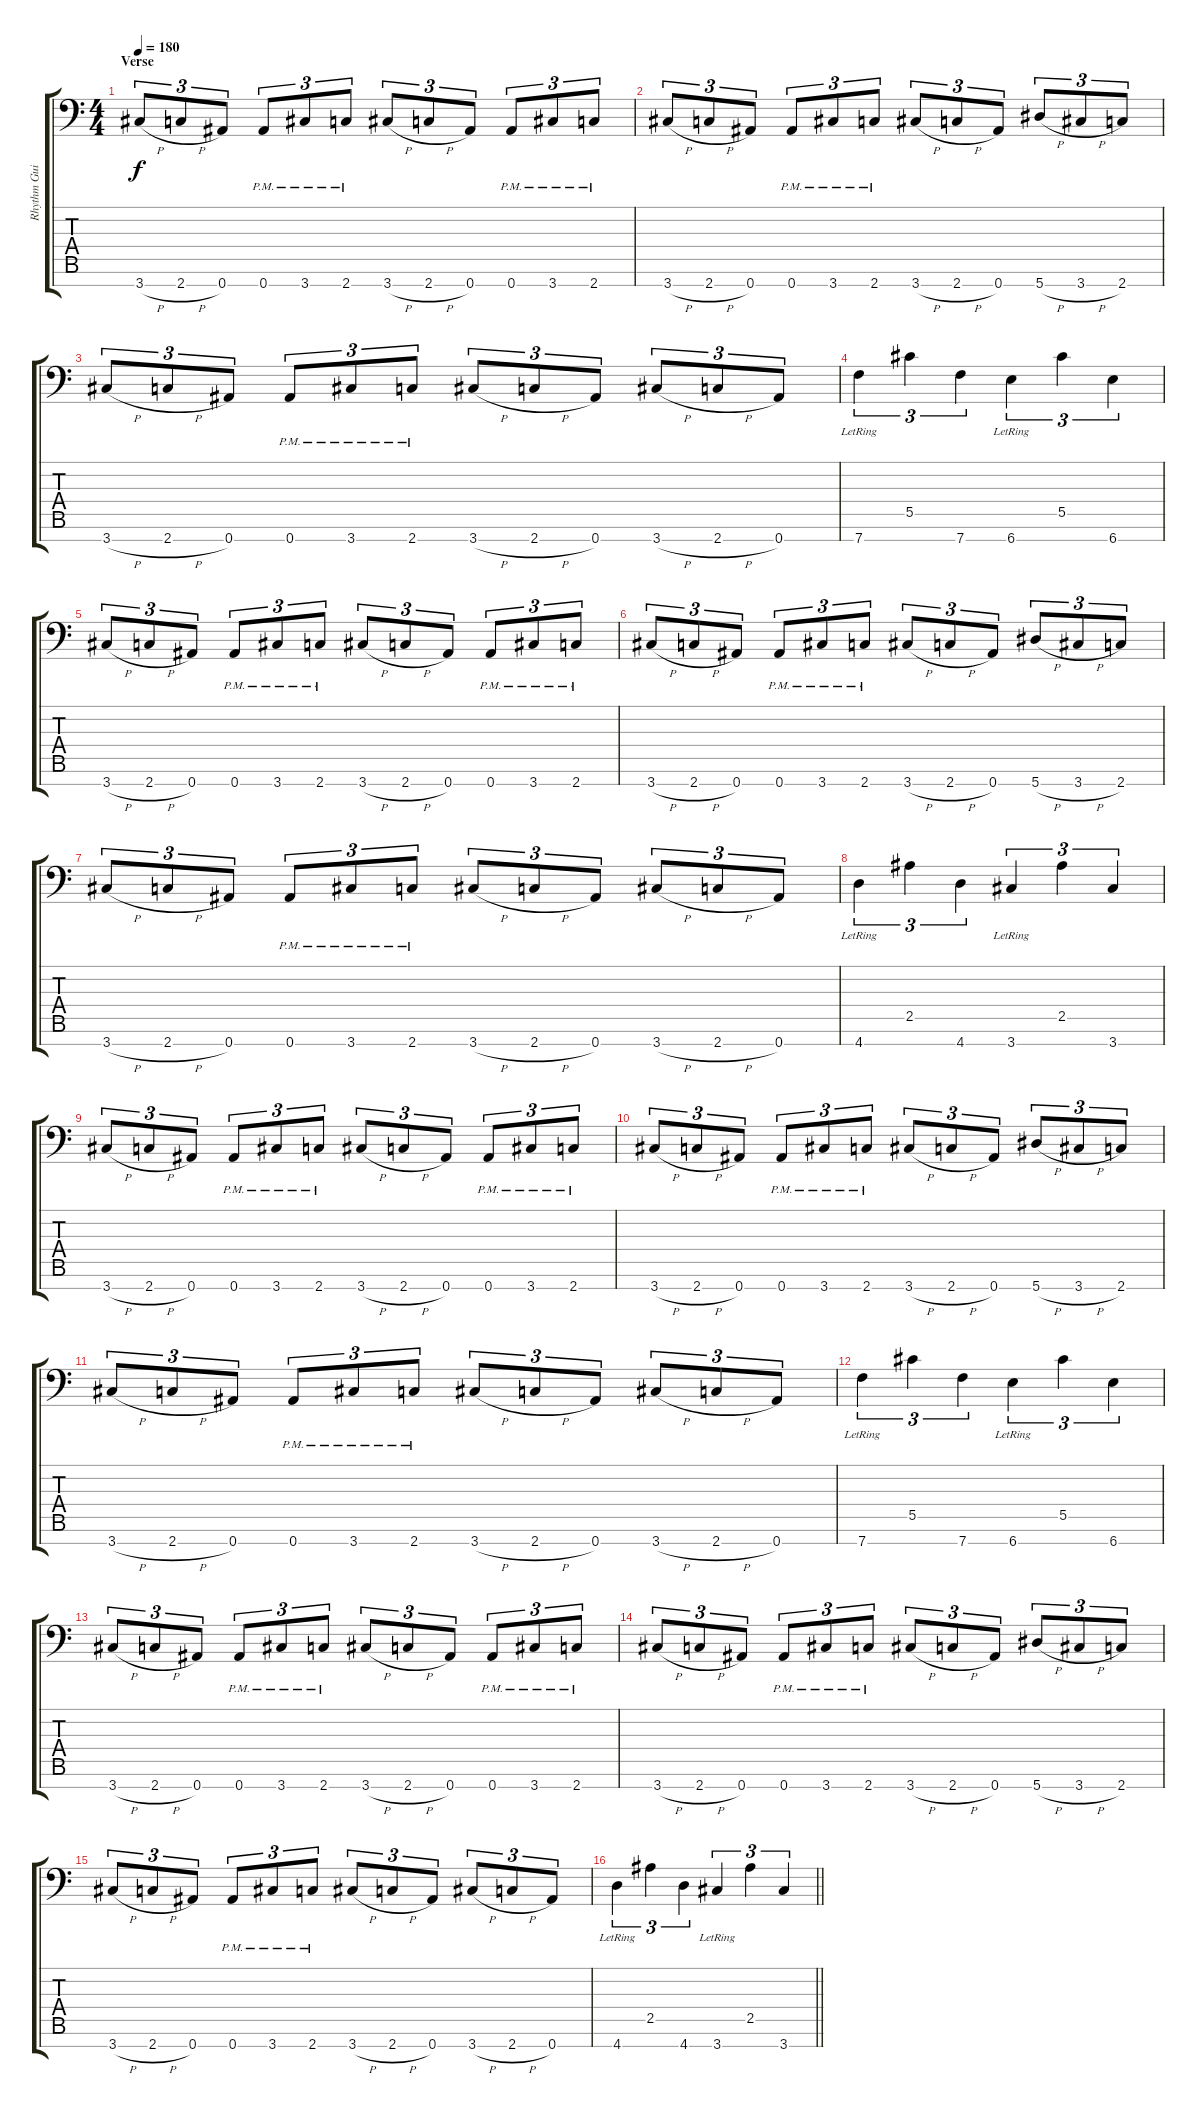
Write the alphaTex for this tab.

\track ("Rhythm Guitar" "Rhythm Gui") {instrument distortionguitar}
\staff {score tabs}
\tuning (Eb4 Bb3 Gb3 Db3 Ab2 Eb2 Bb1) {hide}
\ts (4 4)
\section ("" "Verse")
\tempo 180
\clef f4
\ks c
3.7{h}.8{tu (3 2) dy f} 2.7{h}.8{tu (3 2)} 0.7.8{tu (3 2)} 0.7{pm}.8{tu (3 2)} 3.7{pm}.8{tu (3 2)} 2.7{pm}.8{tu (3 2)} 3.7{h}.8{tu (3 2)} 2.7{h}.8{tu (3 2)} 0.7.8{tu (3 2)} 0.7{pm}.8{tu (3 2)} 3.7{pm}.8{tu (3 2)} 2.7{pm}.8{tu (3 2)} |
3.7{h}.8{tu (3 2)} 2.7{h}.8{tu (3 2)} 0.7.8{tu (3 2)} 0.7{pm}.8{tu (3 2)} 3.7{pm}.8{tu (3 2)} 2.7{pm}.8{tu (3 2)} 3.7{h}.8{tu (3 2)} 2.7{h}.8{tu (3 2)} 0.7.8{tu (3 2)} 5.7{h}.8{tu (3 2)} 3.7{h}.8{tu (3 2)} 2.7.8{tu (3 2)} |
3.7{h}.8{tu (3 2)} 2.7{h}.8{tu (3 2)} 0.7.8{tu (3 2)} 0.7{pm}.8{tu (3 2)} 3.7{pm}.8{tu (3 2)} 2.7{pm}.8{tu (3 2)} 3.7{h}.8{tu (3 2)} 2.7{h}.8{tu (3 2)} 0.7.8{tu (3 2)} 3.7{h}.8{tu (3 2)} 2.7{h}.8{tu (3 2)} 0.7.8{tu (3 2)} |
7.7{lr}.4{tu (3 2)} 5.5.4{tu (3 2)} 7.7.4{tu (3 2)} 6.7{lr}.4{tu (3 2)} 5.5.4{tu (3 2)} 6.7.4{tu (3 2)} |
3.7{h}.8{tu (3 2)} 2.7{h}.8{tu (3 2)} 0.7.8{tu (3 2)} 0.7{pm}.8{tu (3 2)} 3.7{pm}.8{tu (3 2)} 2.7{pm}.8{tu (3 2)} 3.7{h}.8{tu (3 2)} 2.7{h}.8{tu (3 2)} 0.7.8{tu (3 2)} 0.7{pm}.8{tu (3 2)} 3.7{pm}.8{tu (3 2)} 2.7{pm}.8{tu (3 2)} |
3.7{h}.8{tu (3 2)} 2.7{h}.8{tu (3 2)} 0.7.8{tu (3 2)} 0.7{pm}.8{tu (3 2)} 3.7{pm}.8{tu (3 2)} 2.7{pm}.8{tu (3 2)} 3.7{h}.8{tu (3 2)} 2.7{h}.8{tu (3 2)} 0.7.8{tu (3 2)} 5.7{h}.8{tu (3 2)} 3.7{h}.8{tu (3 2)} 2.7.8{tu (3 2)} |
3.7{h}.8{tu (3 2)} 2.7{h}.8{tu (3 2)} 0.7.8{tu (3 2)} 0.7{pm}.8{tu (3 2)} 3.7{pm}.8{tu (3 2)} 2.7{pm}.8{tu (3 2)} 3.7{h}.8{tu (3 2)} 2.7{h}.8{tu (3 2)} 0.7.8{tu (3 2)} 3.7{h}.8{tu (3 2)} 2.7{h}.8{tu (3 2)} 0.7.8{tu (3 2)} |
4.7{lr}.4{tu (3 2)} 2.5.4{tu (3 2)} 4.7.4{tu (3 2)} 3.7{lr}.4{tu (3 2)} 2.5.4{tu (3 2)} 3.7.4{tu (3 2)} |
3.7{h}.8{tu (3 2)} 2.7{h}.8{tu (3 2)} 0.7.8{tu (3 2)} 0.7{pm}.8{tu (3 2)} 3.7{pm}.8{tu (3 2)} 2.7{pm}.8{tu (3 2)} 3.7{h}.8{tu (3 2)} 2.7{h}.8{tu (3 2)} 0.7.8{tu (3 2)} 0.7{pm}.8{tu (3 2)} 3.7{pm}.8{tu (3 2)} 2.7{pm}.8{tu (3 2)} |
3.7{h}.8{tu (3 2)} 2.7{h}.8{tu (3 2)} 0.7.8{tu (3 2)} 0.7{pm}.8{tu (3 2)} 3.7{pm}.8{tu (3 2)} 2.7{pm}.8{tu (3 2)} 3.7{h}.8{tu (3 2)} 2.7{h}.8{tu (3 2)} 0.7.8{tu (3 2)} 5.7{h}.8{tu (3 2)} 3.7{h}.8{tu (3 2)} 2.7.8{tu (3 2)} |
3.7{h}.8{tu (3 2)} 2.7{h}.8{tu (3 2)} 0.7.8{tu (3 2)} 0.7{pm}.8{tu (3 2)} 3.7{pm}.8{tu (3 2)} 2.7{pm}.8{tu (3 2)} 3.7{h}.8{tu (3 2)} 2.7{h}.8{tu (3 2)} 0.7.8{tu (3 2)} 3.7{h}.8{tu (3 2)} 2.7{h}.8{tu (3 2)} 0.7.8{tu (3 2)} |
7.7{lr}.4{tu (3 2)} 5.5.4{tu (3 2)} 7.7.4{tu (3 2)} 6.7{lr}.4{tu (3 2)} 5.5.4{tu (3 2)} 6.7.4{tu (3 2)} |
3.7{h}.8{tu (3 2)} 2.7{h}.8{tu (3 2)} 0.7.8{tu (3 2)} 0.7{pm}.8{tu (3 2)} 3.7{pm}.8{tu (3 2)} 2.7{pm}.8{tu (3 2)} 3.7{h}.8{tu (3 2)} 2.7{h}.8{tu (3 2)} 0.7.8{tu (3 2)} 0.7{pm}.8{tu (3 2)} 3.7{pm}.8{tu (3 2)} 2.7{pm}.8{tu (3 2)} |
3.7{h}.8{tu (3 2)} 2.7{h}.8{tu (3 2)} 0.7.8{tu (3 2)} 0.7{pm}.8{tu (3 2)} 3.7{pm}.8{tu (3 2)} 2.7{pm}.8{tu (3 2)} 3.7{h}.8{tu (3 2)} 2.7{h}.8{tu (3 2)} 0.7.8{tu (3 2)} 5.7{h}.8{tu (3 2)} 3.7{h}.8{tu (3 2)} 2.7.8{tu (3 2)} |
3.7{h}.8{tu (3 2)} 2.7{h}.8{tu (3 2)} 0.7.8{tu (3 2)} 0.7{pm}.8{tu (3 2)} 3.7{pm}.8{tu (3 2)} 2.7{pm}.8{tu (3 2)} 3.7{h}.8{tu (3 2)} 2.7{h}.8{tu (3 2)} 0.7.8{tu (3 2)} 3.7{h}.8{tu (3 2)} 2.7{h}.8{tu (3 2)} 0.7.8{tu (3 2)} |
\barLineRight lightlight
4.7{lr}.4{tu (3 2)} 2.5.4{tu (3 2)} 4.7.4{tu (3 2)} 3.7{lr}.4{tu (3 2)} 2.5.4{tu (3 2)} 3.7.4{tu (3 2)}
